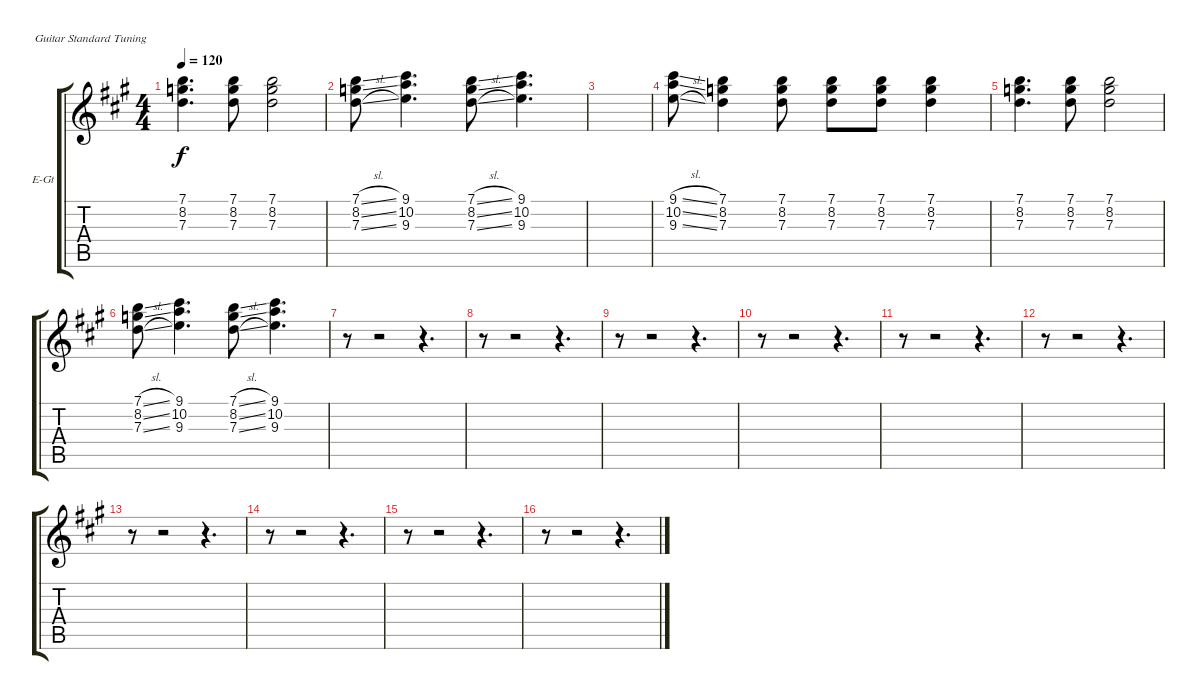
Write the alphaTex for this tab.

\bracketExtendMode groupsimilarinstruments
\firstSystemTrackNameOrientation horizontal
\otherSystemsTrackNameOrientation horizontal
\track ("Guitar George" "E-Gt") {instrument electricguitarjazz}
\staff {score tabs}
\tuning (E4 B3 G3 D3 A2 E2)
\ts (4 4)
\tempo 120
\clef g2
\ks a
(8.2 7.3 7.1).4{d dy f} (7.1 8.2 7.3).8 (8.2 7.3 7.1).2 |
(7.1{sl} 8.2{sl} 7.3{sl}).8 (9.1 10.2 9.3).4{d} (7.1{sl} 8.2{sl} 7.3{sl}).8 (9.1 10.2 9.3).4{d} |
|
(9.1{sl} 10.2{sl} 9.3{sl}).8 (7.1 8.2 7.3).4 (8.2 7.1 7.3).8 (8.2 7.3 7.1).8 (7.1 8.2 7.3).8 (8.2 7.3 7.1).4 |
(8.2 7.3 7.1).4{d} (7.1 8.2 7.3).8 (8.2 7.3 7.1).2 |
(7.1{sl} 8.2{sl} 7.3{sl}).8 (9.1 10.2 9.3).4{d} (7.1{sl} 8.2{sl} 7.3{sl}).8 (9.1 10.2 9.3).4{d} |
r.8 r.2 r.4{d} |
r.8 r.2 r.4{d} |
r.8 r.2 r.4{d} |
r.8 r.2 r.4{d} |
r.8 r.2 r.4{d} |
r.8 r.2 r.4{d} |
r.8 r.2 r.4{d} |
r.8 r.2 r.4{d} |
r.8 r.2 r.4{d} |
r.8 r.2 r.4{d}
